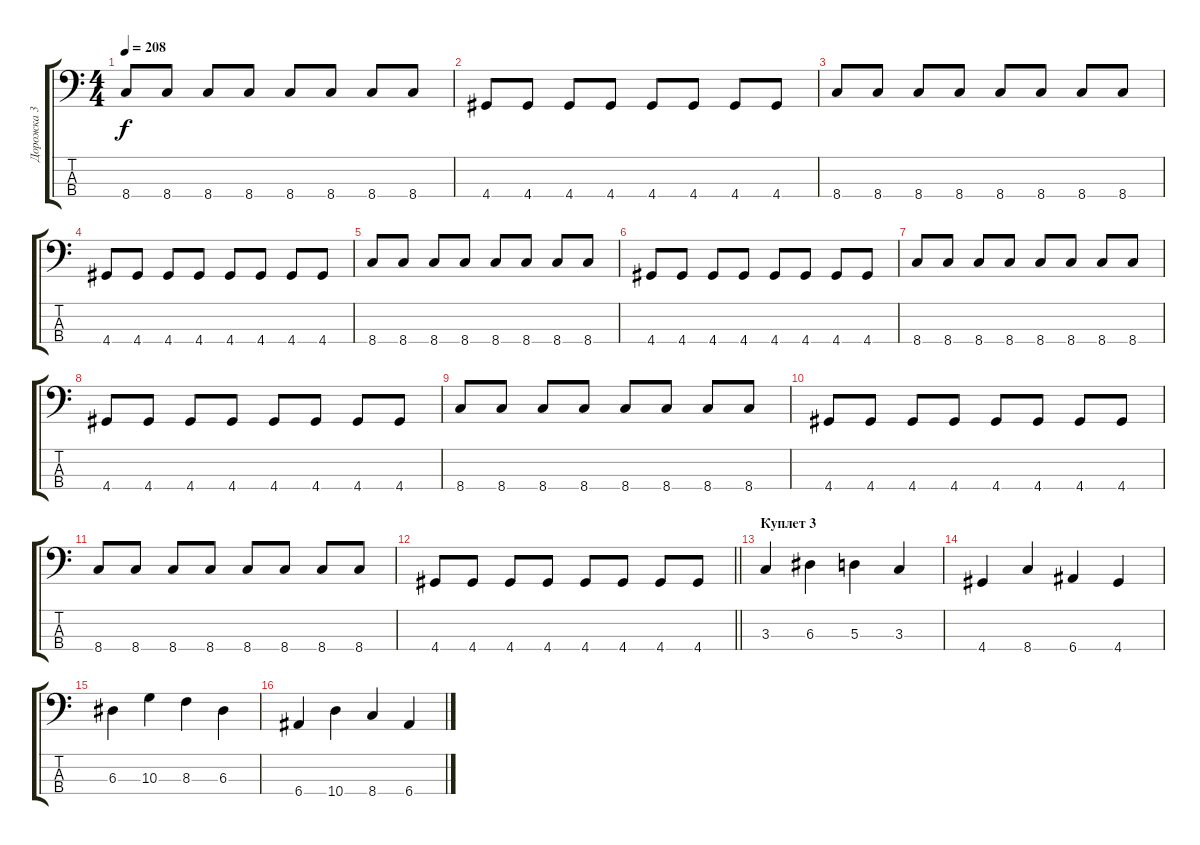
\track ("Дорожка 3" "Дорожка 3") {instrument electricbassfinger}
\staff {score tabs}
\tuning (G2 D2 A1 E1) {hide}
\ts (4 4)
\tempo 208
\clef f4
\ks c
8.4.8{dy f} 8.4.8 8.4.8 8.4.8 8.4.8 8.4.8 8.4.8 8.4.8 |
4.4.8 4.4.8 4.4.8 4.4.8 4.4.8 4.4.8 4.4.8 4.4.8 |
8.4.8 8.4.8 8.4.8 8.4.8 8.4.8 8.4.8 8.4.8 8.4.8 |
4.4.8 4.4.8 4.4.8 4.4.8 4.4.8 4.4.8 4.4.8 4.4.8 |
8.4.8 8.4.8 8.4.8 8.4.8 8.4.8 8.4.8 8.4.8 8.4.8 |
4.4.8 4.4.8 4.4.8 4.4.8 4.4.8 4.4.8 4.4.8 4.4.8 |
8.4.8 8.4.8 8.4.8 8.4.8 8.4.8 8.4.8 8.4.8 8.4.8 |
4.4.8 4.4.8 4.4.8 4.4.8 4.4.8 4.4.8 4.4.8 4.4.8 |
8.4.8 8.4.8 8.4.8 8.4.8 8.4.8 8.4.8 8.4.8 8.4.8 |
4.4.8 4.4.8 4.4.8 4.4.8 4.4.8 4.4.8 4.4.8 4.4.8 |
8.4.8 8.4.8 8.4.8 8.4.8 8.4.8 8.4.8 8.4.8 8.4.8 |
\barLineRight lightlight
4.4.8 4.4.8 4.4.8 4.4.8 4.4.8 4.4.8 4.4.8 4.4.8 |
\section ("" "Куплет 3")
3.3.4 6.3.4 5.3.4 3.3.4 |
4.4.4 8.4.4 6.4.4 4.4.4 |
6.3.4 10.3.4 8.3.4 6.3.4 |
6.4.4 10.4.4 8.4.4 6.4.4
